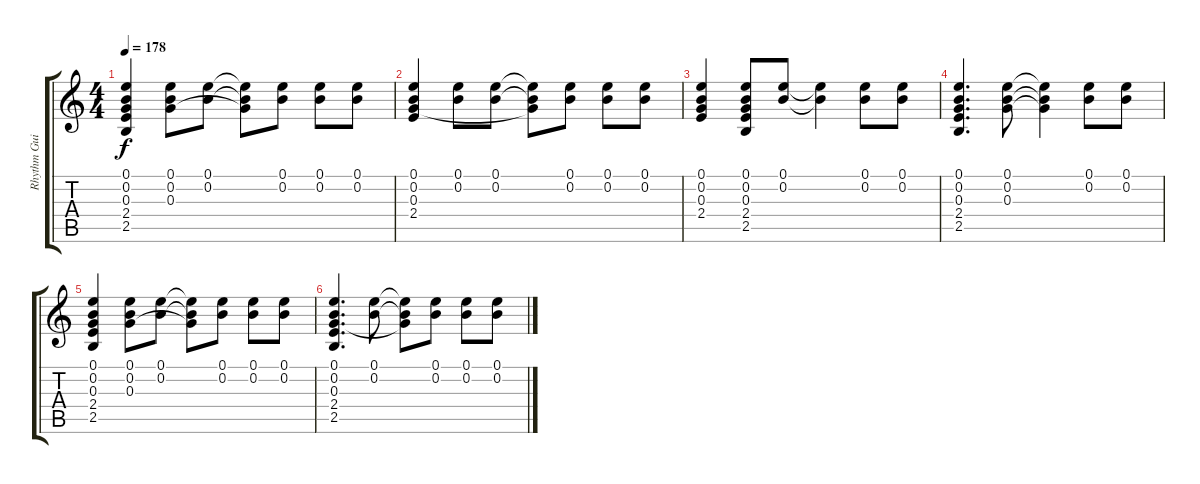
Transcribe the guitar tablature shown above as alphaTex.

\track ("Rhythm Guitar" "Rhythm Gui") {instrument electricguitarclean}
\staff {score tabs}
\tuning (E4 B3 G3 D3 A2 E2) {hide}
\ts (4 4)
\tempo 178
\clef g2
\ks c
(0.1 0.2 0.3 2.4 2.5).4{dy f} (0.1 0.2 0.3).8 (0.1 0.2).8 (0.1{t} 0.2{t} 0.3{t}).8 (0.1 0.2).8 (0.1 0.2).8 (0.1 0.2).8 |
(0.1 0.2 0.3 2.4).4 (0.1 0.2).8 (0.1 0.2).8 (0.1{t} 0.2{t} 0.3{t}).8 (0.1 0.2).8 (0.1 0.2).8 (0.1 0.2).8 |
(0.1 0.2 0.3 2.4).4 (0.1 0.2 0.3 2.4 2.5).8 (0.1 0.2).8 (0.1{t} 0.2{t}).4 (0.1 0.2).8 (0.1 0.2).8 |
(0.1 0.2 0.3 2.4 2.5).4{d} (0.1 0.2 0.3).8 (0.1{t} 0.2{t} 0.3{t}).4 (0.1 0.2).8 (0.1 0.2).8 |
(0.1 0.2 0.3 2.4 2.5).4 (0.1 0.2 0.3).8 (0.1 0.2).8 (0.1{t} 0.2{t} 0.3{t}).8 (0.1 0.2).8 (0.1 0.2).8 (0.1 0.2).8 |
(0.1 0.2 0.3 2.4 2.5).4{d} (0.1 0.2).8 (0.1{t} 0.2{t} 0.3{t}).8 (0.1 0.2).8 (0.1 0.2).8 (0.1 0.2).8
